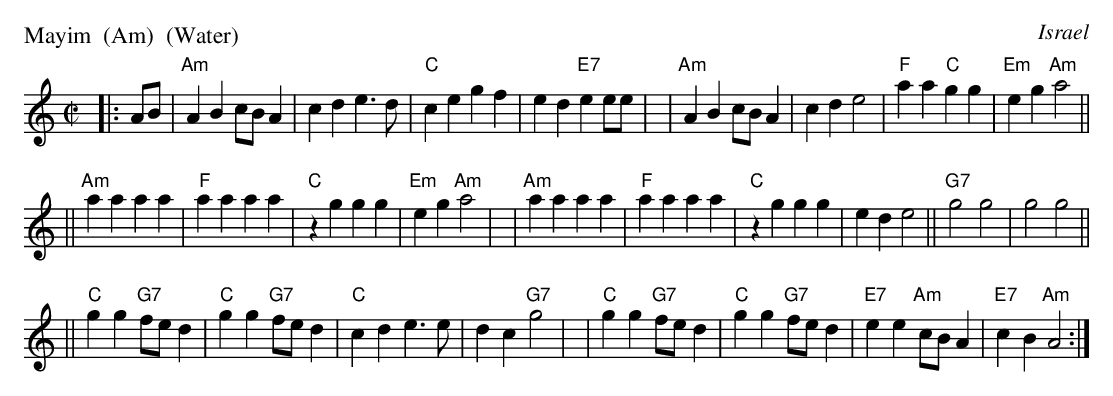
X:1
P: Mayim  (Am)  (Water)
O: Israel
M: C|
L: 1/4
K: Am
|: A/B/ \
|  "Am"AB c/B/A | cd e>d | "C"ce gf | ed "E7"ee/e/ |\
|  "Am"AB c/B/A | cd e2 | "F"aa "C"gg | "Em"eg "Am"a2 ||
|| "Am"aa aa | "F"aa aa | "C"zg gg | "Em"eg "Am"a2 |\
|  "Am"aa aa | "F"aa aa | "C"zg gg | ed e2 || "G7"g2 g2 | g2 g2 ||
|| "C"gg "G7"f/e/d | "C"gg "G7"f/e/d | "C"cd e>e | dc "G7"g2 |\
|  "C"gg "G7"f/e/d | "C"gg "G7"f/e/d | "E7"ee "Am"c/B/A | "E7"cB "Am"A2 :|
